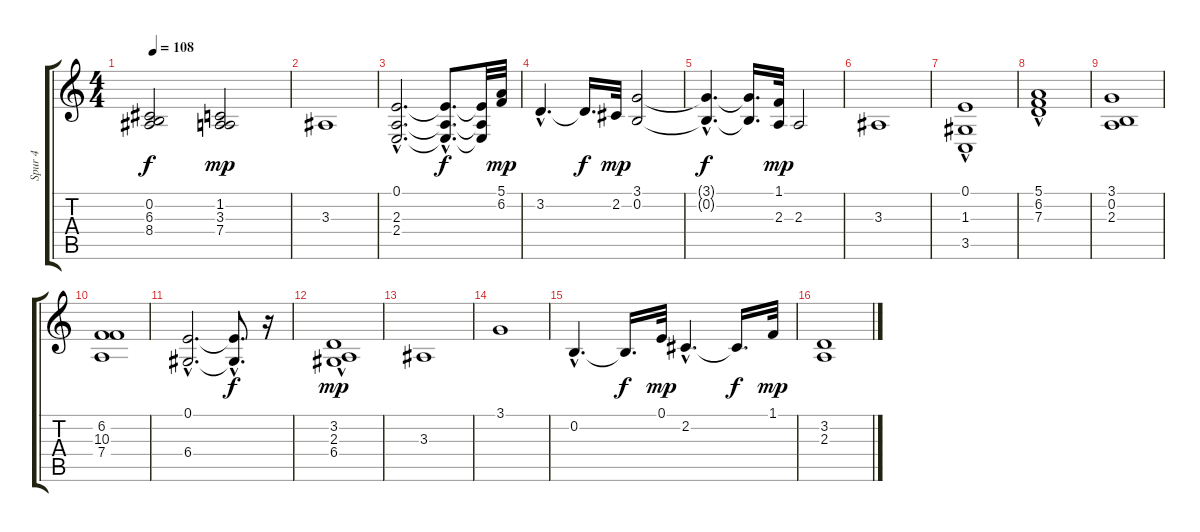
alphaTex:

\track ("Spur 4" "Spur 4") {instrument stringensemble2}
\staff {score tabs}
\tuning (E4 B3 G3 D3 A2 E2) {hide}
\ts (4 4)
\tempo 108
\clef g2
\ks c
(0.2{t} 6.3{t} 8.4{t}).2{dy f} (1.2 3.3 7.4).2{dy mp} |
3.3.1 |
(0.1{hac} 2.3{hac} 2.4{hac}).2{d} (0.1{hac t} 2.3{hac t} 2.4{hac t}).8{d dy f} (0.1{t} 2.3{t} 2.4{t}).32 (5.1 6.2).32{dy mp} |
3.2{hac}.4{d} 3.2{t}.16{d dy f} 2.2.32{dy mp} (3.1 0.2).2 |
(3.1{hac t} 0.2{hac t}).4{d dy f} (3.1{t} 0.2{t}).16{d} (1.1 2.3).32{dy mp} 2.3.2 |
3.3.1 |
(0.1 1.3 3.5{hac}).1 |
(5.1{hac} 6.2 7.3).1 |
(3.1 0.2 2.3).1 |
(6.2 10.3 7.4).1 |
(0.1{hac} 6.4{hac}).2{d} (0.1{hac t} 6.4{hac t}).8{d dy f} r.16 |
(3.2 2.3{hac} 6.4).1{dy mp} |
3.3.1 |
3.1.1 |
0.2{hac}.4{d} 0.2{t}.16{d dy f} 0.1.32{dy mp} 2.2{hac}.4{d} 2.2{t}.16{d dy f} 1.1.32{dy mp} |
(3.2 2.3).1
